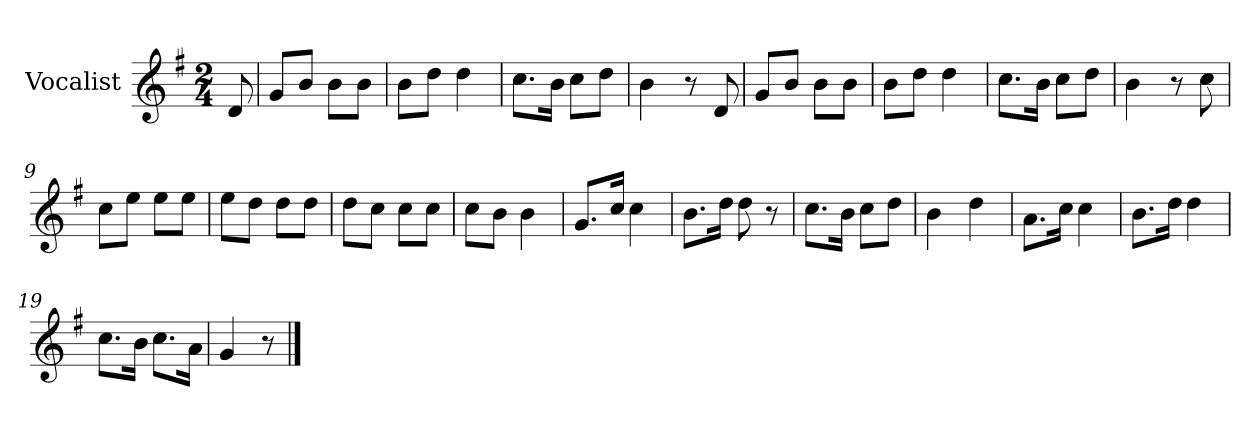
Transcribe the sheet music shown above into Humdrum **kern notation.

**kern
*part1
*staff1
*I"Vocalist
*k[f#]
*G:
*M2/4
=
8d
=1
8gL
8bJ
8bL
8bJ
=2
8bL
8ddJ
4dd
=3
8.ccL
16bJk
8ccL
8ddJ
=4
4b
8r
8d
=5
8gL
8bJ
8bL
8bJ
=6
8bL
8ddJ
4dd
=7
8.ccL
16bJk
8ccL
8ddJ
=8
4b
8r
8cc
=9
8ccL
8eeJ
8eeL
8eeJ
=10
8eeL
8ddJ
8ddL
8ddJ
=11
8ddL
8ccJ
8ccL
8ccJ
=12
8ccL
8bJ
4b
=13
8.gL
16ccJk
4cc
=14
8.bL
16ddJk
8dd
8r
=15
8.ccL
16bJk
8ccL
8ddJ
=16
4b
4dd
=17
8.aL
16ccJk
4cc
=18
8.bL
16ddJk
4dd
=19
8.ccL
16bJk
8.ccL
16aJk
=20
4g
8r
==
*-
